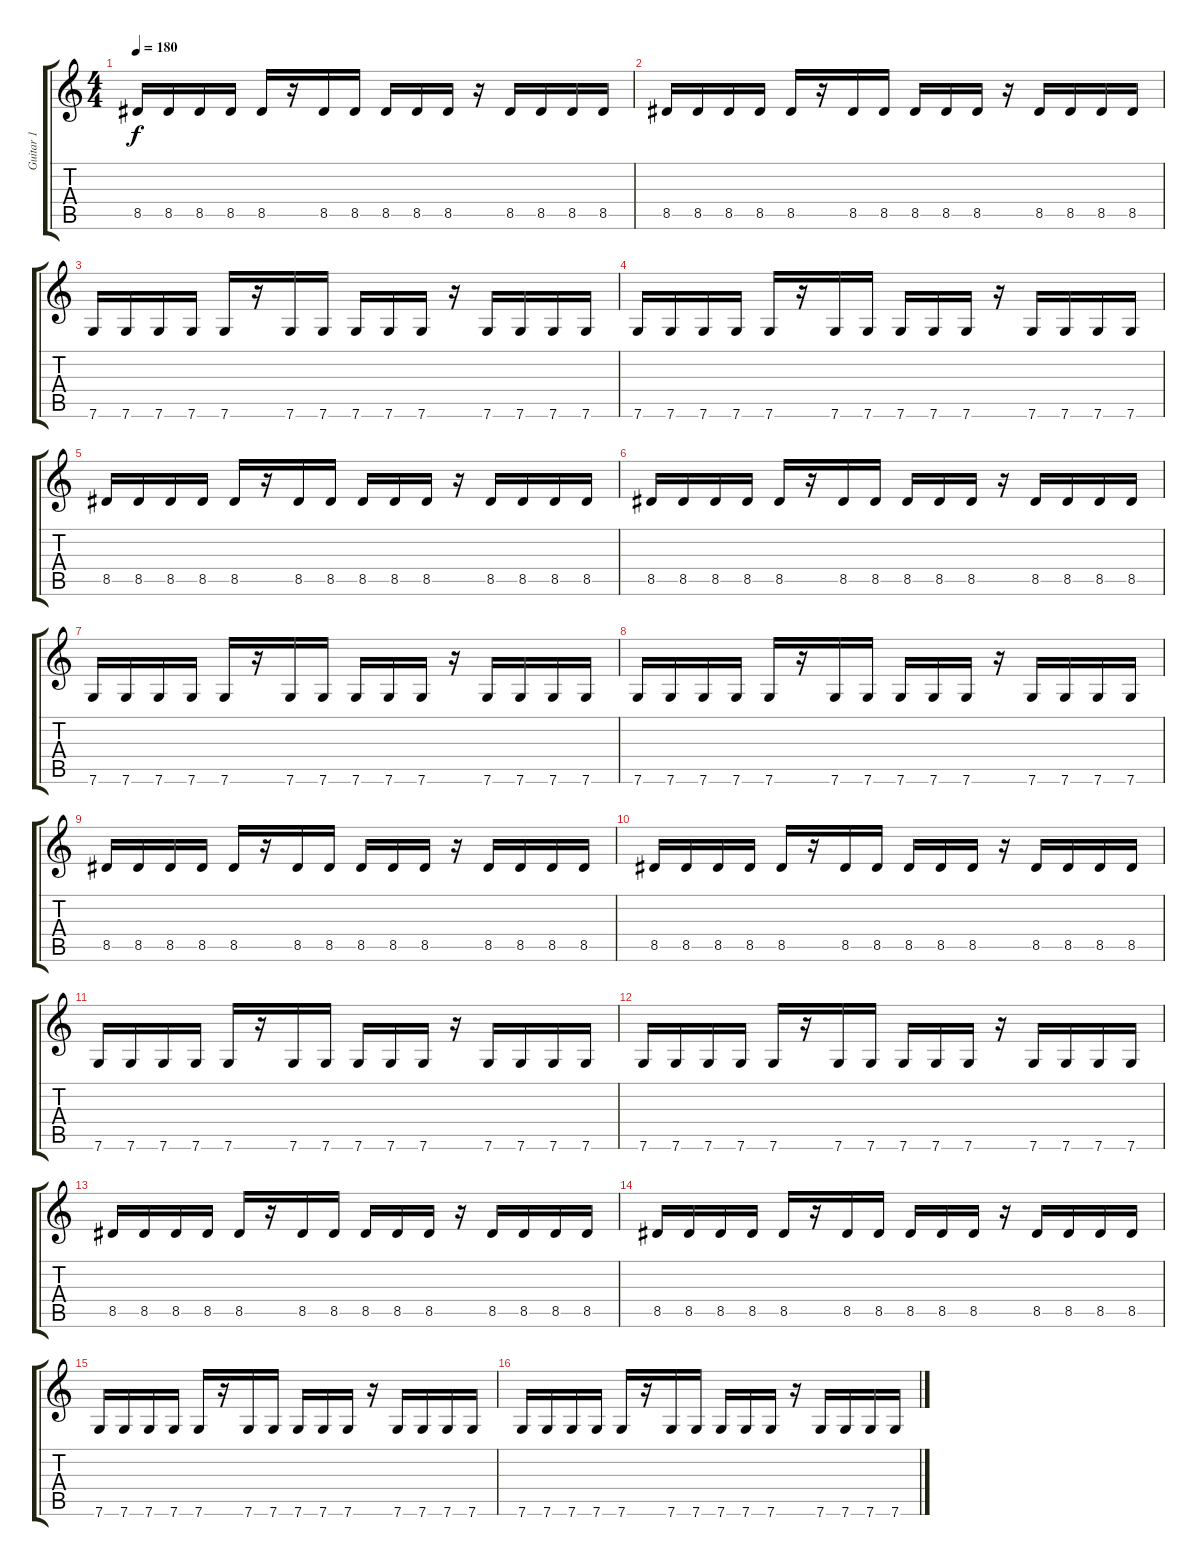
\track ("Guitar 1" "Guitar 1") {instrument distortionguitar}
\staff {score tabs}
\tuning (D4 A3 F3 C3 G2 C2) {hide}
\ts (4 4)
\tempo 180
\clef g2
\ks c
8.5.16{dy f} 8.5.16 8.5.16 8.5.16 8.5.16 r.16 8.5.16 8.5.16 8.5.16 8.5.16 8.5.16 r.16 8.5.16 8.5.16 8.5.16 8.5.16 |
8.5.16 8.5.16 8.5.16 8.5.16 8.5.16 r.16 8.5.16 8.5.16 8.5.16 8.5.16 8.5.16 r.16 8.5.16 8.5.16 8.5.16 8.5.16 |
7.6.16 7.6.16 7.6.16 7.6.16 7.6.16 r.16 7.6.16 7.6.16 7.6.16 7.6.16 7.6.16 r.16 7.6.16 7.6.16 7.6.16 7.6.16 |
7.6.16 7.6.16 7.6.16 7.6.16 7.6.16 r.16 7.6.16 7.6.16 7.6.16 7.6.16 7.6.16 r.16 7.6.16 7.6.16 7.6.16 7.6.16 |
8.5.16 8.5.16 8.5.16 8.5.16 8.5.16 r.16 8.5.16 8.5.16 8.5.16 8.5.16 8.5.16 r.16 8.5.16 8.5.16 8.5.16 8.5.16 |
8.5.16 8.5.16 8.5.16 8.5.16 8.5.16 r.16 8.5.16 8.5.16 8.5.16 8.5.16 8.5.16 r.16 8.5.16 8.5.16 8.5.16 8.5.16 |
7.6.16 7.6.16 7.6.16 7.6.16 7.6.16 r.16 7.6.16 7.6.16 7.6.16 7.6.16 7.6.16 r.16 7.6.16 7.6.16 7.6.16 7.6.16 |
7.6.16 7.6.16 7.6.16 7.6.16 7.6.16 r.16 7.6.16 7.6.16 7.6.16 7.6.16 7.6.16 r.16 7.6.16 7.6.16 7.6.16 7.6.16 |
8.5.16 8.5.16 8.5.16 8.5.16 8.5.16 r.16 8.5.16 8.5.16 8.5.16 8.5.16 8.5.16 r.16 8.5.16 8.5.16 8.5.16 8.5.16 |
8.5.16 8.5.16 8.5.16 8.5.16 8.5.16 r.16 8.5.16 8.5.16 8.5.16 8.5.16 8.5.16 r.16 8.5.16 8.5.16 8.5.16 8.5.16 |
7.6.16 7.6.16 7.6.16 7.6.16 7.6.16 r.16 7.6.16 7.6.16 7.6.16 7.6.16 7.6.16 r.16 7.6.16 7.6.16 7.6.16 7.6.16 |
7.6.16 7.6.16 7.6.16 7.6.16 7.6.16 r.16 7.6.16 7.6.16 7.6.16 7.6.16 7.6.16 r.16 7.6.16 7.6.16 7.6.16 7.6.16 |
8.5.16 8.5.16 8.5.16 8.5.16 8.5.16 r.16 8.5.16 8.5.16 8.5.16 8.5.16 8.5.16 r.16 8.5.16 8.5.16 8.5.16 8.5.16 |
8.5.16 8.5.16 8.5.16 8.5.16 8.5.16 r.16 8.5.16 8.5.16 8.5.16 8.5.16 8.5.16 r.16 8.5.16 8.5.16 8.5.16 8.5.16 |
7.6.16 7.6.16 7.6.16 7.6.16 7.6.16 r.16 7.6.16 7.6.16 7.6.16 7.6.16 7.6.16 r.16 7.6.16 7.6.16 7.6.16 7.6.16 |
7.6.16 7.6.16 7.6.16 7.6.16 7.6.16 r.16 7.6.16 7.6.16 7.6.16 7.6.16 7.6.16 r.16 7.6.16 7.6.16 7.6.16 7.6.16
